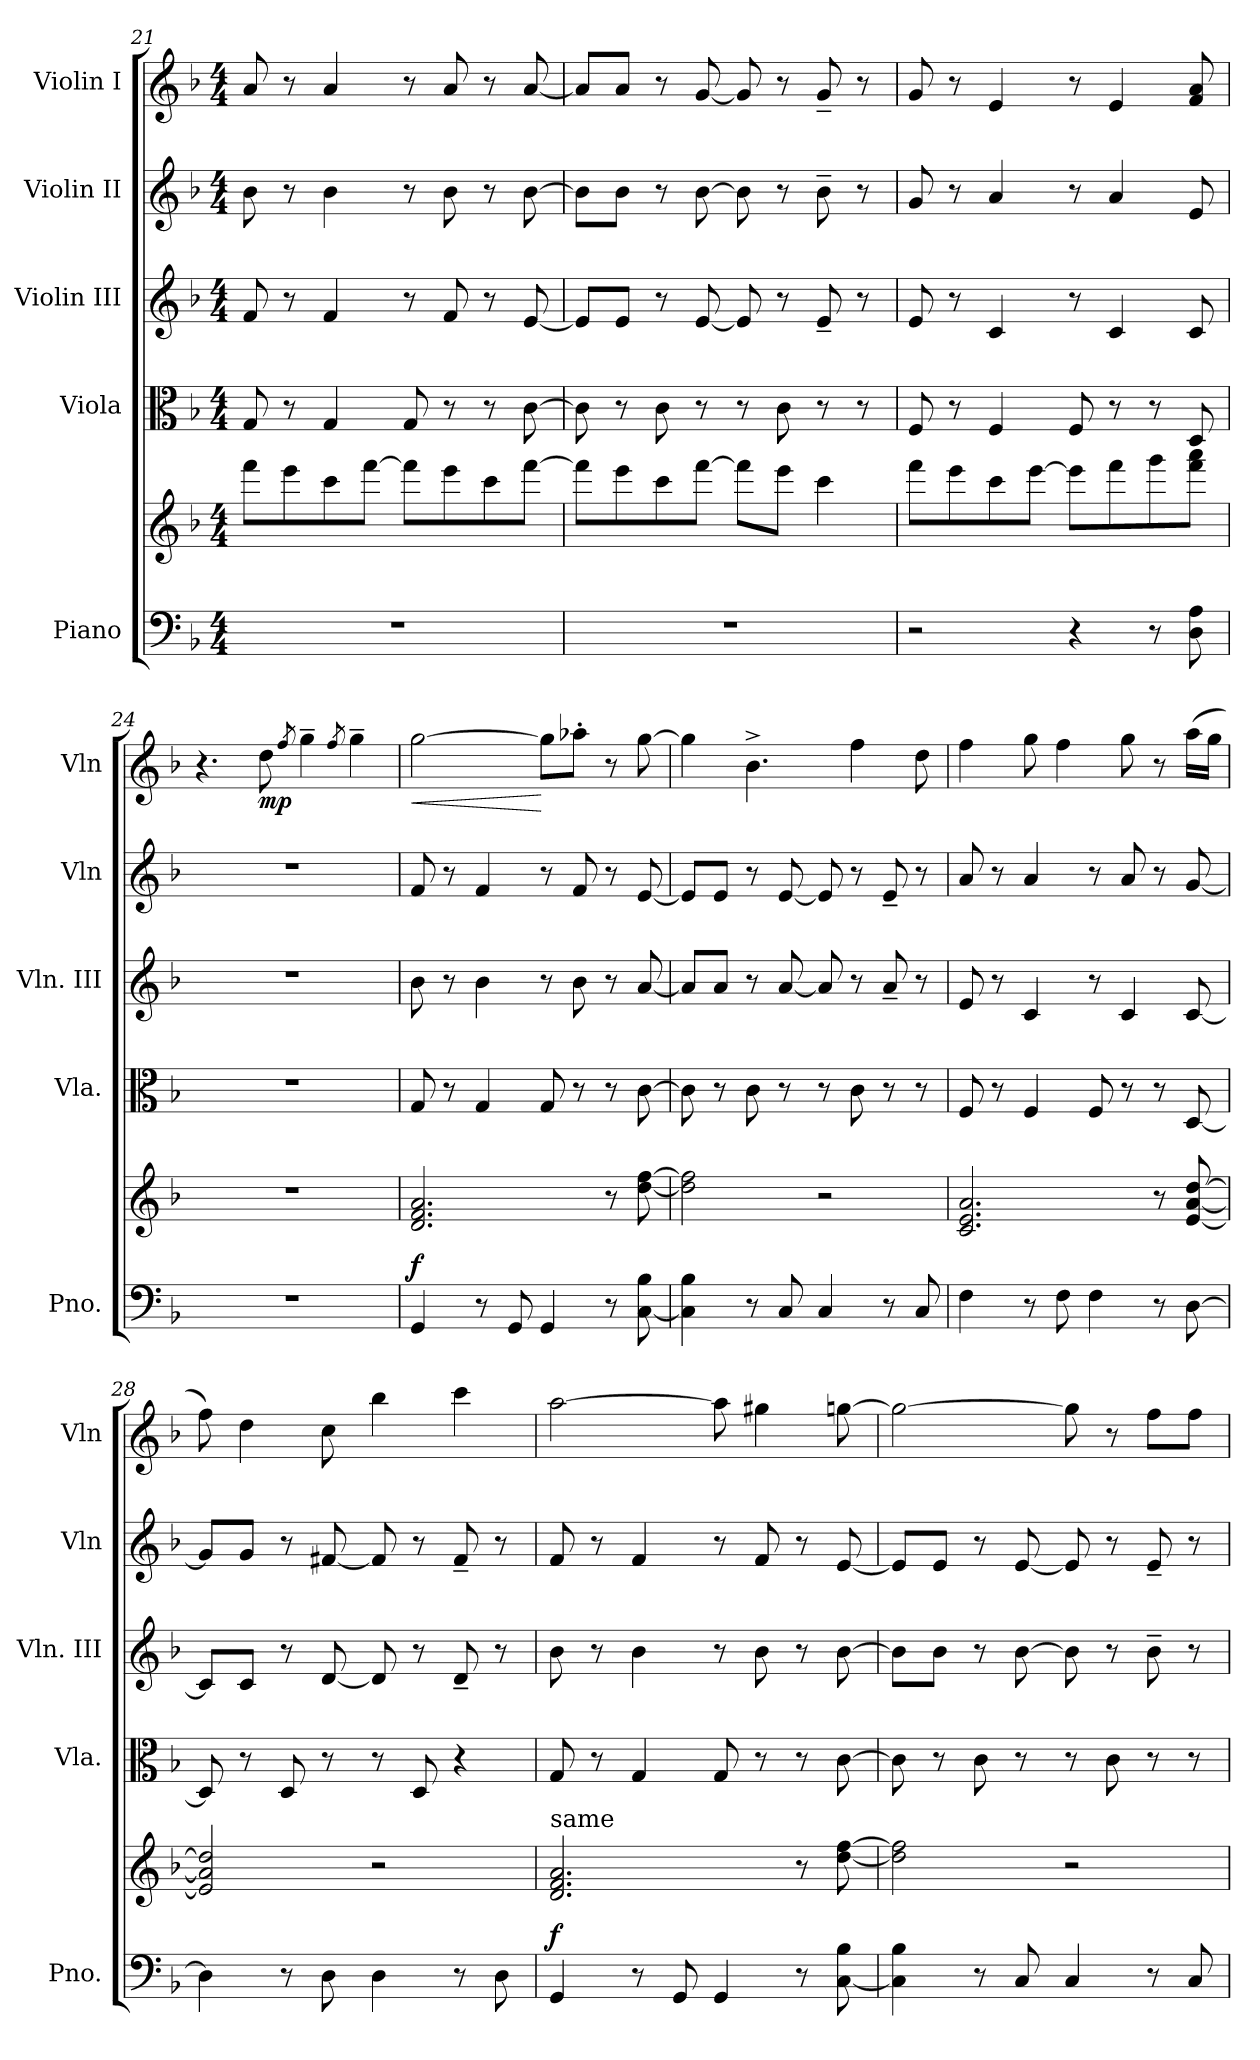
**kern	**kern	**dynam	**kern	**kern	**kern	**kern	**dynam
*part5	*part5	*part5	*part4	*part3	*part2	*part1	*part1
*staff6	*staff5	*staff5/6	*staff4	*staff3	*staff2	*staff1	*staff1
*I"Piano	*	*	*I"Viola	*I"Violin III	*I"Violin II	*I"Violin I	*
*I'Pno.	*	*	*I'Vla.	*I'Vln. III	*I'Vln	*I'Vln	*
!!LO:PB:g=z
*clefF4	*clefG2	*	*clefC3	*clefG2	*clefG2	*clefG2	*
*k[b-]	*k[b-]	*	*k[b-]	*k[b-]	*k[b-]	*k[b-]	*
*M4/4	*M4/4	*	*M4/4	*M4/4	*M4/4	*M4/4	*
=21	=21	=21	=21	=21	=21	=21	=21
1r	8fff\L	.	8G/	8f/	8b-\	8a/	.
.	8eee\	.	8r	8r	8r	8r	.
.	8ccc\	.	4G/	4f/	4b-\	4a/	.
.	[8fff\J	.	.	.	.	.	.
.	8fff\L]	.	8G/	8r	8r	8r	.
.	8eee\	.	8r	8f/	8b-\	8a/	.
.	8ccc\	.	8r	8r	8r	8r	.
.	[8fff\J	.	[8c\	[8e/	[8b-\	[8a/	.
=22	=22	=22	=22	=22	=22	=22	=22
1r	8fff\L]	.	8c\]	8e/L]	8b-\L]	8a/L]	.
.	8eee\	.	8r	8e/J	8b-\J	8a/J	.
.	8ccc\	.	8c\	8r	8r	8r	.
.	[8fff\J	.	8r	[8e/	[8b-\	[8g/	.
.	8fff\L]	.	8r	8e/]	8b-\]	8g/]	.
.	8eee\J	.	8c\	8r	8r	8r	.
.	4ccc\	.	8r	8e~/	8b-~\	8g~/	.
.	.	.	8r	8r	8r	8r	.
=23	=23	=23	=23	=23	=23	=23	=23
2r	8fff\L	.	8F/	8e/	8g/	8g/	.
.	8eee\	.	8r	8r	8r	8r	.
.	8ccc\	.	4F/	4c/	4a/	4e/	.
.	[8eee\J	.	.	.	.	.	.
4r	8eee\L]	.	8F/	8r	8r	8r	.
.	8fff\	.	8r	4c/	4a/	4e/	.
8r	8ggg\	.	8r	.	.	.	.
8D\ 8A\	8fff\ 8aaa\J	.	8D/	8c/	8e/	8f/ 8a/	.
!!LO:LB:g=z
=24	=24	=24	=24	=24	=24	=24	=24
1r	1r	.	1r	1r	1r	4.r	.
!	!	!	!	!	!	!	!LO:DY:b
.	.	.	.	.	.	8dd\	mp
.	.	.	.	.	.	8qff/	.
.	.	.	.	.	.	4gg~\	.
.	.	.	.	.	.	8qff/	.
.	.	.	.	.	.	4gg~\	.
=25	=25	=25	=25	=25	=25	=25	=25
!	!	!LO:DY:a=2	!	!	!	!	!LO:HP:b
4GG/	2.d/ 2.f/ 2.a/	f	8G/	8b-\	8f/	[2gg\	<
.	.	.	8r	8r	8r	.	.
8r	.	.	4G/	4b-\	4f/	.	.
8GG/	.	.	.	.	.	.	.
4GG/	.	.	8G/	8r	8r	8gg\L]	[
.	.	.	8r	8b-\	8f/	8aa-X'\J	.
8r	8r	.	8r	8r	8r	8r	.
[8C\ 8B-\	[8dd\ [8ff\	.	[8c\	[8a/	[8e/	[8gg\	.
=26	=26	=26	=26	=26	=26	=26	=26
4C\] 4B-\	2dd\] 2ff\]	.	8c\]	8a/L]	8e/L]	4gg\]	.
.	.	.	8r	8a/J	8e/J	.	.
8r	.	.	8c\	8r	8r	4.b-^\	.
8C/	.	.	8r	[8a/	[8e/	.	.
4C/	2r	.	8r	8a/]	8e/]	.	.
.	.	.	8c\	8r	8r	4ff\	.
8r	.	.	8r	8a~/	8e~/	.	.
8C/	.	.	8r	8r	8r	8dd\	.
=27	=27	=27	=27	=27	=27	=27	=27
4F\	2.c/ 2.e/ 2.a/	.	8F/	8e/	8a/	4ff\	.
.	.	.	8r	8r	8r	.	.
8r	.	.	4F/	4c/	4a/	8gg\	.
8F\	.	.	.	.	.	4ff\	.
4F\	.	.	8F/	8r	8r	.	.
.	.	.	8r	4c/	8a/	8gg\	.
8r	8r	.	8r	.	8r	8r	.
[8D\	[8e/ [8a/ [8dd/	.	[8D/	[8c/	[8g/	(16aa\LL	.
.	.	.	.	.	.	16gg\JJ	.
!!LO:PB:g=z
=28	=28	=28	=28	=28	=28	=28	=28
4D\]	2e/] 2a/] 2dd/]	.	8D/]	8c/L]	8g/L]	8ff\)	.
.	.	.	8r	8c/J	8g/J	4dd\	.
8r	.	.	8D/	8r	8r	.	.
8D\	.	.	8r	[8d/	[8f#X/	8cc\	.
4D\	2r	.	8r	8d/]	8f#/]	4bb-\	.
.	.	.	8D/	8r	8r	.	.
8r	.	.	4r	8d~/	8f#~/	4ccc\	.
8D\	.	.	.	8r	8r	.	.
=29	=29	=29	=29	=29	=29	=29	=29
!	!LO:TX:a:t=same	!	!	!	!	!	!
!	!	!LO:DY:a=2	!	!	!	!	!
4GG/	2.d/ 2.f/ 2.a/	f	8G/	8b-\	8f/	[2aa\	.
.	.	.	8r	8r	8r	.	.
8r	.	.	4G/	4b-\	4f/	.	.
8GG/	.	.	.	.	.	.	.
4GG/	.	.	8G/	8r	8r	8aa\]	.
.	.	.	8r	8b-\	8f/	4gg#X\	.
8r	8r	.	8r	8r	8r	.	.
[8C\ 8B-\	[8dd\ [8ff\	.	[8c\	[8b-\	[8e/	[8ggn\	.
=30	=30	=30	=30	=30	=30	=30	=30
4C\] 4B-\	2dd\] 2ff\]	.	8c\]	8b-\L]	8e/L]	2gg\_	.
.	.	.	8r	8b-\J	8e/J	.	.
8r	.	.	8c\	8r	8r	.	.
8C/	.	.	8r	[8b-\	[8e/	.	.
4C/	2r	.	8r	8b-\]	8e/]	8gg\]	.
.	.	.	8c\	8r	8r	8r	.
8r	.	.	8r	8b-~\	8e~/	8ff\L	.
8C/	.	.	8r	8r	8r	8ff\J	.
=	=	=	=	=	=	=	=
*-	*-	*-	*-	*-	*-	*-	*-
